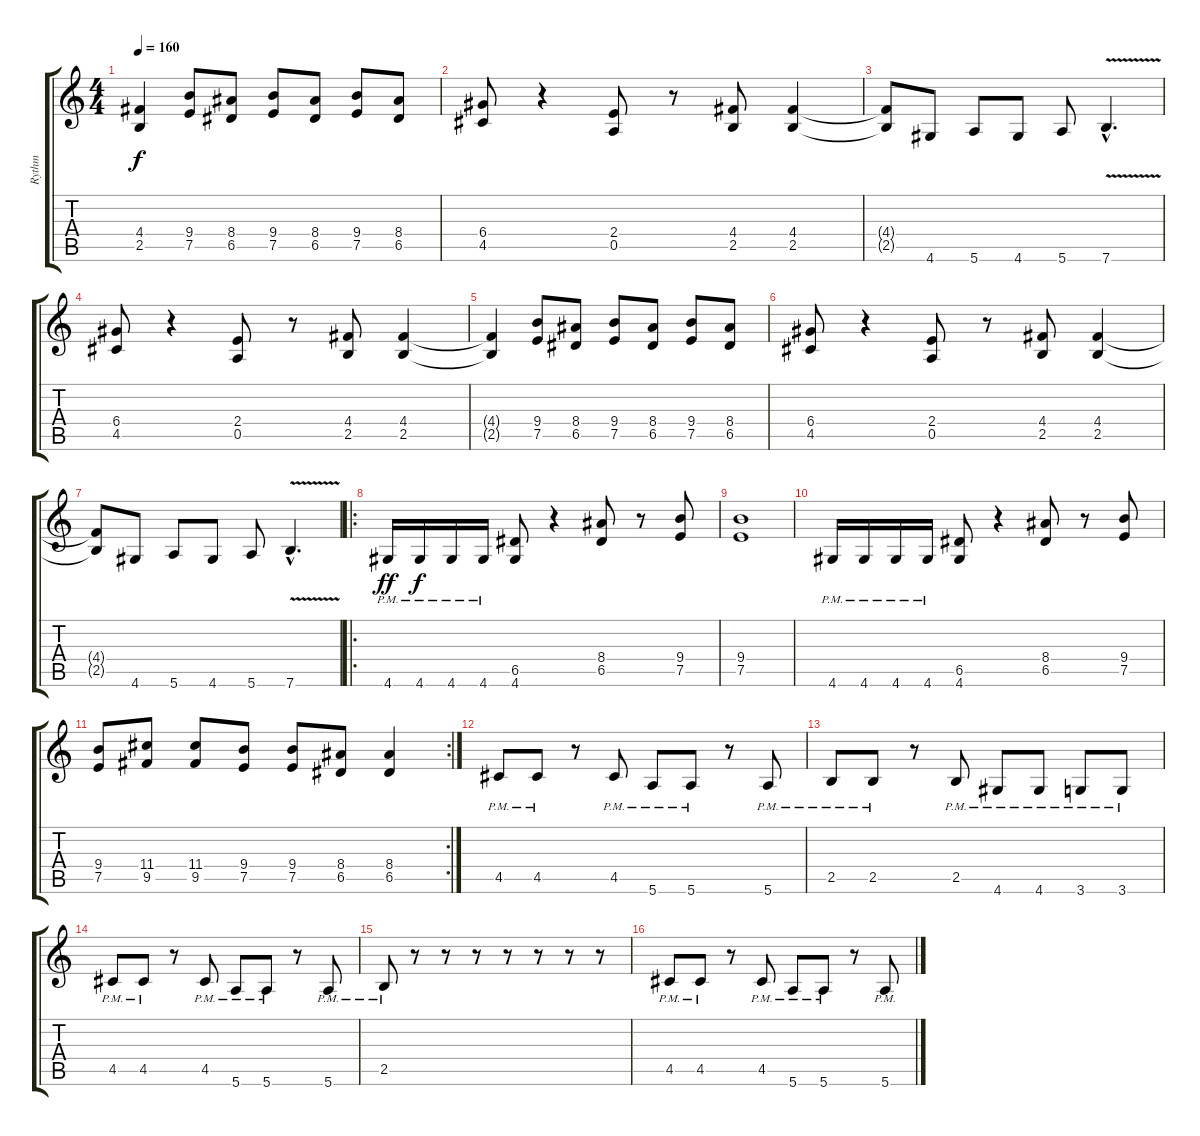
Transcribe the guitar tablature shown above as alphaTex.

\track ("Rythm" "Rythm") {instrument distortionguitar}
\staff {score tabs}
\tuning (E4 B3 G3 D3 A2 E2) {hide}
\ts (4 4)
\tempo 160
\clef g2
\ks c
(4.4{t} 2.5{t}).4{dy f} (9.4 7.5).8 (8.4 6.5).8 (9.4 7.5).8 (8.4 6.5).8 (9.4 7.5).8 (8.4 6.5).8 |
(6.4 4.5).8 r.4 (2.4 0.5).8 r.8 (4.4 2.5).8 (4.4 2.5).4 |
(4.4{t} 2.5{t}).8 4.6.8 5.6.8 4.6.8 5.6.8 7.6{v hac}.4{d} |
(6.4 4.5).8 r.4 (2.4 0.5).8 r.8 (4.4 2.5).8 (4.4 2.5).4 |
(4.4{t} 2.5{t}).4 (9.4 7.5).8 (8.4 6.5).8 (9.4 7.5).8 (8.4 6.5).8 (9.4 7.5).8 (8.4 6.5).8 |
(6.4 4.5).8 r.4 (2.4 0.5).8 r.8 (4.4 2.5).8 (4.4 2.5).4 |
(4.4{t} 2.5{t}).8 4.6.8 5.6.8 4.6.8 5.6.8 7.6{v hac}.4{d} |
\ro
4.6{pm}.16{dy ff} 4.6{pm}.16{dy f} 4.6{pm}.16 4.6{pm}.16 (6.5 4.6).8 r.4 (8.4 6.5).8 r.8 (9.4 7.5).8 |
(9.4 7.5).1 |
4.6{pm}.16 4.6{pm}.16 4.6{pm}.16 4.6{pm}.16 (6.5 4.6).8 r.4 (8.4 6.5).8 r.8 (9.4 7.5).8 |
\rc 2
(9.4 7.5).8 (11.4 9.5).8 (11.4 9.5).8 (9.4 7.5).8 (9.4 7.5).8 (8.4 6.5).8 (8.4 6.5).4 |
4.5{pm}.8 4.5{pm}.8 r.8 4.5{pm}.8 5.6{pm}.8 5.6{pm}.8 r.8 5.6{pm}.8 |
2.5{pm}.8 2.5{pm}.8 r.8 2.5{pm}.8 4.6{pm}.8 4.6{pm}.8 3.6{pm}.8 3.6{pm}.8 |
4.5{pm}.8 4.5{pm}.8 r.8 4.5{pm}.8 5.6{pm}.8 5.6{pm}.8 r.8 5.6{pm}.8 |
2.5{pm}.8 r.8 r.8 r.8 r.8 r.8 r.8 r.8 |
4.5{pm}.8 4.5{pm}.8 r.8 4.5{pm}.8 5.6{pm}.8 5.6{pm}.8 r.8 5.6{pm}.8
